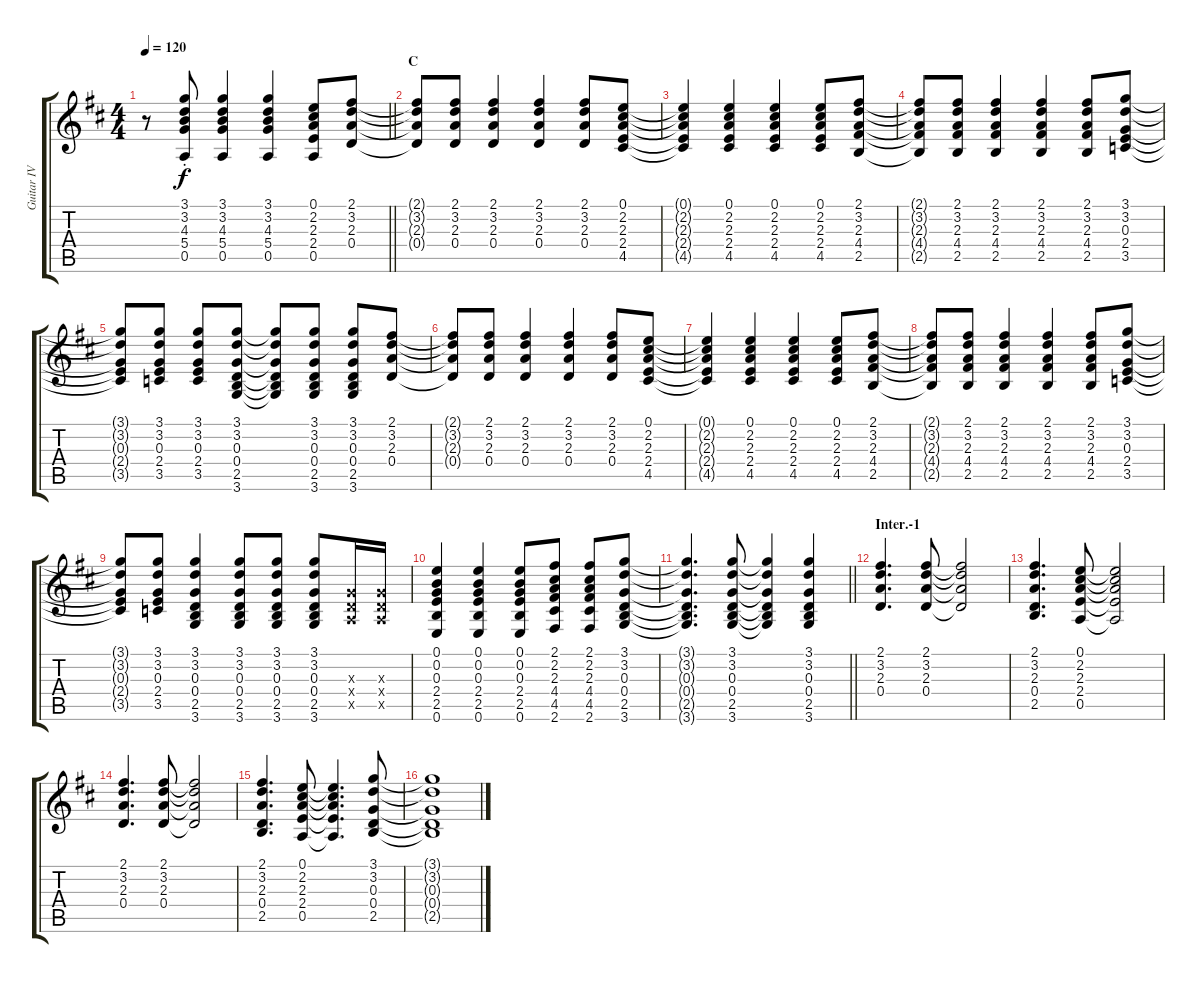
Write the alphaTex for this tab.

\track ("Guitar IV (Hirasawa Yui)" "Guitar IV ") {instrument acousticguitarsteel}
\staff {score tabs}
\tuning (E4 B3 G3 D3 A2 E2) {hide}
\ts (4 4)
\tempo 120
\clef g2
\barLineRight lightlight
\ks d
r.8{dy f} (3.1{st} 3.2{st} 4.3{st} 5.4{st} 0.5{st}).8 (3.1 3.2 4.3 5.4 0.5).4 (3.1 3.2 4.3 5.4 0.5).4 (0.1 2.2 2.3 2.4 0.5).8 (2.1 3.2 2.3 0.4).8 |
\section ("" "C")
(2.1{t} 3.2{t} 2.3{t} 0.4{t}).8 (2.1 3.2 2.3 0.4).8 (2.1 3.2 2.3 0.4).4 (2.1 3.2 2.3 0.4).4 (2.1 3.2 2.3 0.4).8 (0.1 2.2 2.3 2.4 4.5).8 |
(0.1{t} 2.2{t} 2.3{t} 2.4{t} 4.5{t}).4 (0.1 2.2 2.3 2.4 4.5).4 (0.1 2.2 2.3 2.4 4.5).4 (0.1 2.2 2.3 2.4 4.5).8 (2.1 3.2 2.3 4.4 2.5).8 |
(2.1{t} 3.2{t} 2.3{t} 4.4{t} 2.5{t}).8 (2.1 3.2 2.3 4.4 2.5).8 (2.1 3.2 2.3 4.4 2.5).4 (2.1 3.2 2.3 4.4 2.5).4 (2.1 3.2 2.3 4.4 2.5).8 (3.1 3.2 0.3 2.4 3.5).8 |
(3.1{t} 3.2{t} 0.3{t} 2.4{t} 3.5{t}).8 (3.1 3.2 0.3 2.4 3.5).8 (3.1 3.2 0.3 2.4 3.5).8 (3.1 3.2 0.3 0.4 2.5 3.6).8 (3.1{t} 3.2{t} 0.3{t} 0.4{t} 2.5{t} 3.6{t}).8 (3.1 3.2 0.3 0.4 2.5 3.6).8 (3.1 3.2 0.3 0.4 2.5 3.6).8 (2.1 3.2 2.3 0.4).8 |
(2.1{t} 3.2{t} 2.3{t} 0.4{t}).8 (2.1 3.2 2.3 0.4).8 (2.1 3.2 2.3 0.4).4 (2.1 3.2 2.3 0.4).4 (2.1 3.2 2.3 0.4).8 (0.1 2.2 2.3 2.4 4.5).8 |
(0.1{t} 2.2{t} 2.3{t} 2.4{t} 4.5{t}).4 (0.1 2.2 2.3 2.4 4.5).4 (0.1 2.2 2.3 2.4 4.5).4 (0.1 2.2 2.3 2.4 4.5).8 (2.1 3.2 2.3 4.4 2.5).8 |
(2.1{t} 3.2{t} 2.3{t} 4.4{t} 2.5{t}).8 (2.1 3.2 2.3 4.4 2.5).8 (2.1 3.2 2.3 4.4 2.5).4 (2.1 3.2 2.3 4.4 2.5).4 (2.1 3.2 2.3 4.4 2.5).8 (3.1 3.2 0.3 2.4 3.5).8 |
(3.1{t} 3.2{t} 0.3{t} 2.4{t} 3.5{t}).8 (3.1 3.2 0.3 2.4 3.5).8 (3.1 3.2 0.3 0.4 2.5 3.6).4 (3.1 3.2 0.3 0.4 2.5 3.6).8 (3.1 3.2 0.3 0.4 2.5 3.6).8 (3.1 3.2 0.3 0.4 2.5 3.6).8 (0.3{x} 0.4{x} 0.5{x}).16 (0.3{x} 0.4{x} 0.5{x}).16 |
(0.1 0.2 0.3 2.4 2.5 0.6).4 (0.1 0.2 0.3 2.4 2.5 0.6).4 (0.1 0.2 0.3 2.4 2.5 0.6).8 (2.1 2.2 2.3 4.4 4.5 2.6).8 (2.1 2.2 2.3 4.4 4.5 2.6).8 (3.1 3.2 0.3 0.4 2.5 3.6).8 |
\barLineRight lightlight
(3.1{t} 3.2{t} 0.3{t} 0.4{t} 2.5{t} 3.6{t}).4{d} (3.1 3.2 0.3 0.4 2.5 3.6).8 (3.1{t} 3.2{t} 0.3{t} 0.4{t} 2.5{t} 3.6{t}).4 (3.1 3.2 0.3 0.4 2.5 3.6).4 |
\section ("" "Inter.-1")
(2.1 3.2 2.3 0.4).4{d} (2.1 3.2 2.3 0.4).8 (2.1{t} 3.2{t} 2.3{t} 0.4{t}).2 |
(2.1 3.2 2.3 0.4 2.5).4{d} (0.1 2.2 2.3 2.4 0.5).8 (0.1{t} 2.2{t} 2.3{t} 2.4{t} 0.5{t}).2 |
(2.1 3.2 2.3 0.4).4{d} (2.1 3.2 2.3 0.4).8 (2.1{t} 3.2{t} 2.3{t} 0.4{t}).2 |
(2.1 3.2 2.3 0.4 2.5).4{d} (0.1 2.2 2.3 2.4 0.5).8 (0.1{t} 2.2{t} 2.3{t} 2.4{t} 0.5{t}).4{d} (3.1 3.2 0.3 0.4 2.5).8 |
(3.1{t} 3.2{t} 0.3{t} 0.4{t} 2.5{t}).1
